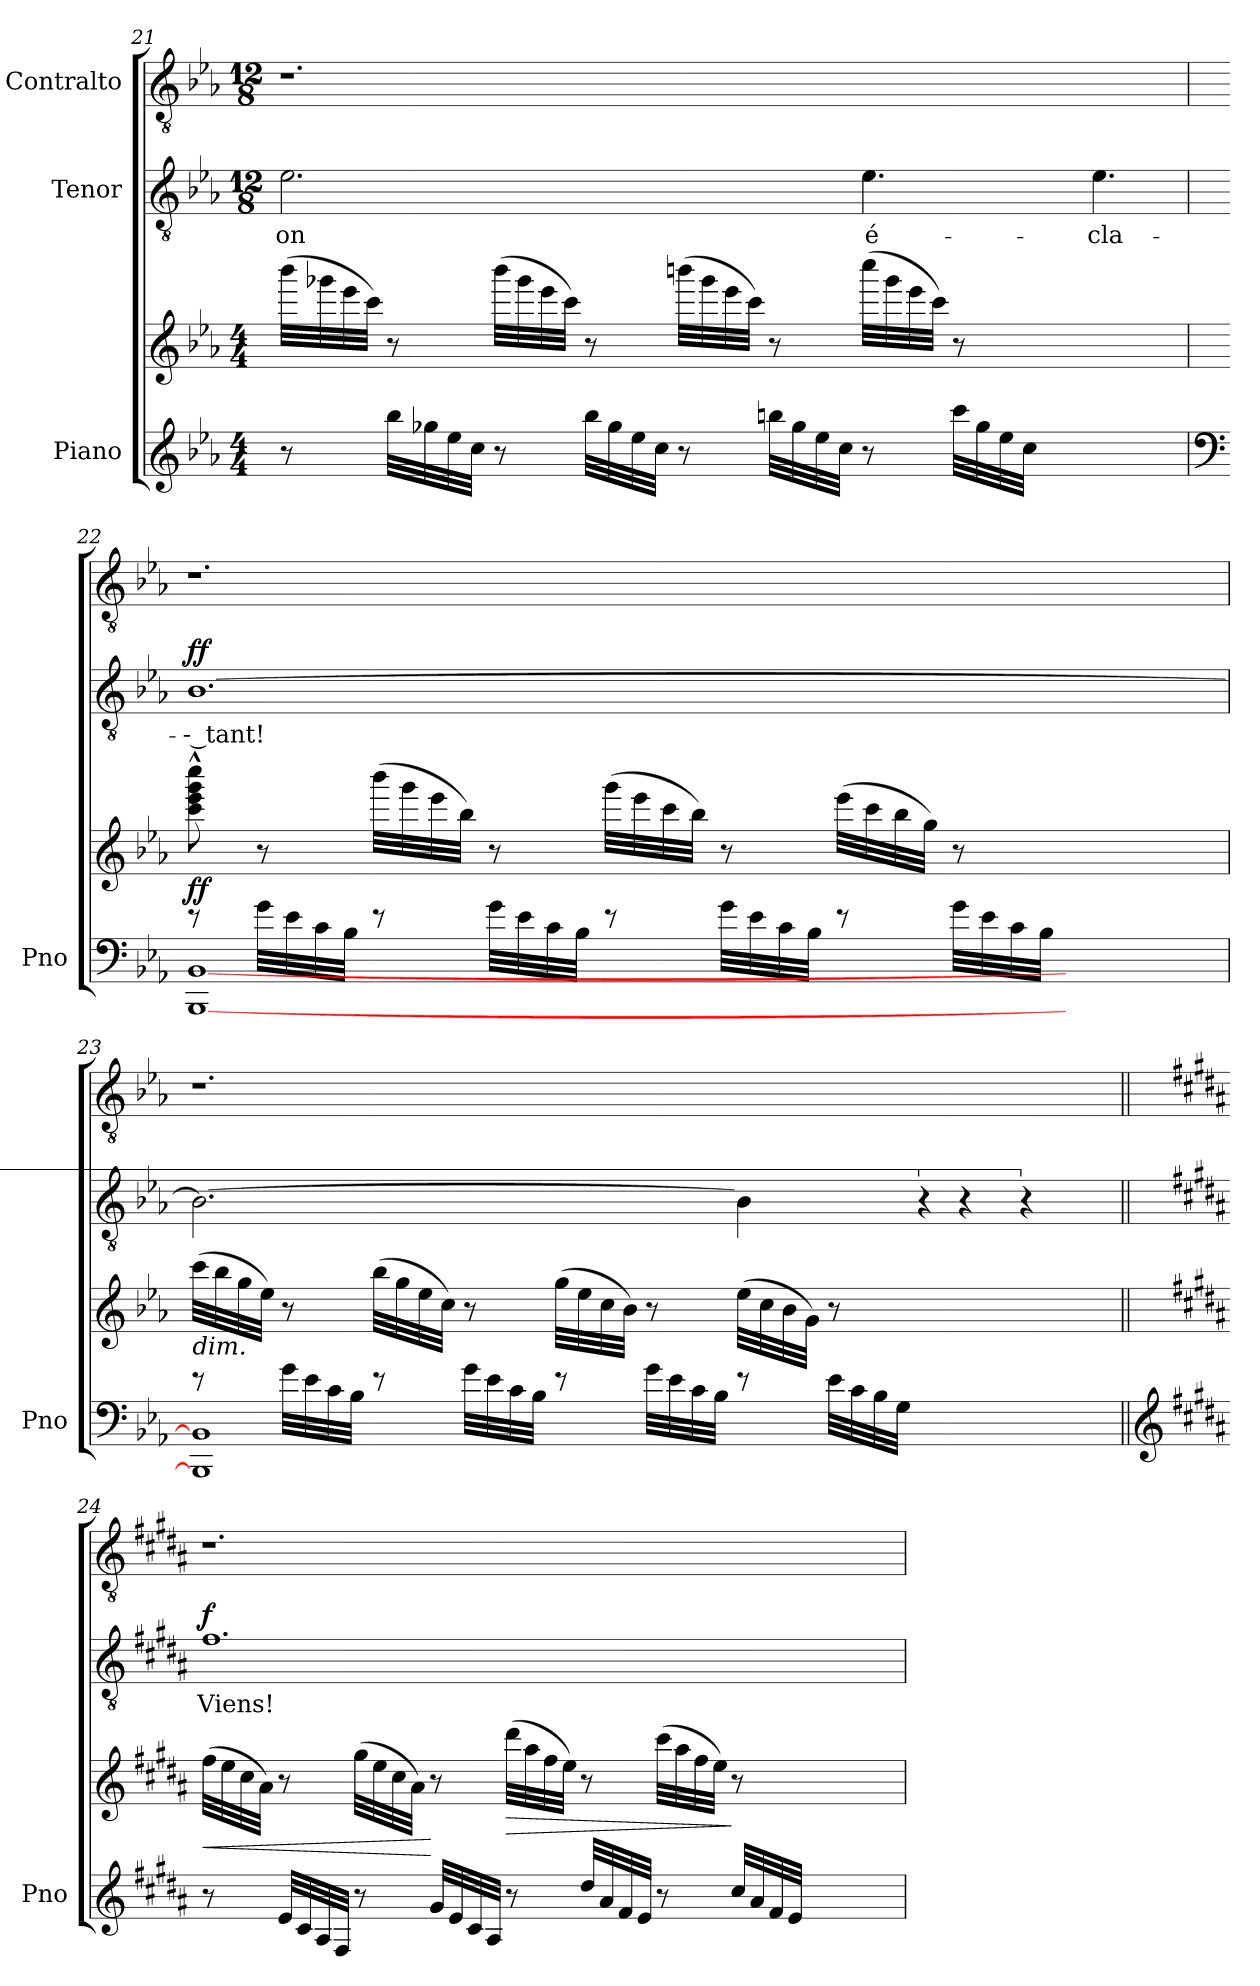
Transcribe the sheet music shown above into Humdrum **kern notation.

**kern	**kern	**dynam	**kern	**text	**dynam	**kern
*part3	*part3	*part3	*part2	*part2	*part2	*part1
*staff4	*staff3	*staff3/4	*staff2	*staff2	*staff2	*staff1
*I"Piano	*	*	*I"Tenor	*	*	*I"Contralto
*I'Pno	*	*	*	*	*	*
*clefG2	*clefG2	*	*clefGv2	*	*	*clefGv2
*k[b-e-a-]	*k[b-e-a-]	*	*k[b-e-a-]	*	*	*k[b-e-a-]
*M4/4	*M4/4	*	*M12/8	*	*	*M12/8
=21	=21	=21	=21	=21	=21	=21
8r	(32bbb-\LLL	.	2.e-\	-on	.	1.r
.	32ggg-X\	.	.	.	.	.
.	32eee-\	.	.	.	.	.
.	32ccc\JJJ)	.	.	.	.	.
32bb-\LLL	8r	.	.	.	.	.
32gg-X\	.	.	.	.	.	.
32ee-\	.	.	.	.	.	.
32cc\JJJ	.	.	.	.	.	.
8r	(32bbb-\LLL	.	.	.	.	.
.	32ggg-\	.	.	.	.	.
.	32eee-\	.	.	.	.	.
.	32ccc\JJJ)	.	.	.	.	.
32bb-\LLL	8r	.	.	.	.	.
32gg-\	.	.	.	.	.	.
32ee-\	.	.	.	.	.	.
32cc\JJJ	.	.	.	.	.	.
8r	(32bbbn\LLL	.	.	.	.	.
.	32ggg-\	.	.	.	.	.
.	32eee-\	.	.	.	.	.
.	32ccc\JJJ)	.	.	.	.	.
32bbn\LLL	8r	.	.	.	.	.
32gg-\	.	.	.	.	.	.
32ee-\	.	.	.	.	.	.
32cc\JJJ	.	.	.	.	.	.
8r	(32cccc\LLL	.	4.e-\	é-	.	.
.	32ggg-\	.	.	.	.	.
.	32eee-\	.	.	.	.	.
.	32ccc\JJJ)	.	.	.	.	.
32ccc\LLL	8r	.	.	.	.	.
32gg-\	.	.	.	.	.	.
32ee-\	.	.	.	.	.	.
32cc\JJJ	.	.	.	.	.	.
2ryy	2ryy	.	.	.	.	.
.	.	.	4.e-\	-cla-	.	.
=22	=22	=22	=22	=22	=22	=22
*clefF4	*	*	*	*	*	*
*^	*	*	*	*	*	*
!	!	!	!LO:DY:b	!	!	!LO:DY:a	!
8r	[1BBB- [1BB-	8ccc\^^ 8eee-\^^ 8ggg\^^ 8cccc\^^	ff	[1.B-	-- tant!	ff	1.r
32g\LLL	.	8r	.	.	.	.	.
32e-\	.	.	.	.	.	.	.
32c\	.	.	.	.	.	.	.
32B-\JJJ	.	.	.	.	.	.	.
8r	.	(32bbb-\LLL	.	.	.	.	.
.	.	32ggg\	.	.	.	.	.
.	.	32eee-\	.	.	.	.	.
.	.	32bb-\JJJ)	.	.	.	.	.
32g\LLL	.	8r	.	.	.	.	.
32e-\	.	.	.	.	.	.	.
32c\	.	.	.	.	.	.	.
32B-\JJJ	.	.	.	.	.	.	.
8r	.	(32ggg\LLL	.	.	.	.	.
.	.	32eee-\	.	.	.	.	.
.	.	32ccc\	.	.	.	.	.
.	.	32bb-\JJJ)	.	.	.	.	.
32g\LLL	.	8r	.	.	.	.	.
32e-\	.	.	.	.	.	.	.
32c\	.	.	.	.	.	.	.
32B-\JJJ	.	.	.	.	.	.	.
8r	.	(32eee-\LLL	.	.	.	.	.
.	.	32ccc\	.	.	.	.	.
.	.	32bb-\	.	.	.	.	.
.	.	32gg\JJJ)	.	.	.	.	.
32g\LLL	.	8r	.	.	.	.	.
32e-\	.	.	.	.	.	.	.
32c\	.	.	.	.	.	.	.
32B-\JJJ	.	.	.	.	.	.	.
2ryy	2ryy	2ryy	.	.	.	.	.
=23	=23	=23	=23	=23	=23	=23	=23
!	!	!LO:TX:b:i:t=dim.	!	!	!	!	!
8r	1BBB-] 1BB-]	(>32ccc\LLL	.	2.B-\_	.	.	1.r
.	.	32bb-\	.	.	.	.	.
.	.	32gg\	.	.	.	.	.
.	.	32ee-\JJJ)	.	.	.	.	.
32g\LLL	.	8r	.	.	.	.	.
32e-\	.	.	.	.	.	.	.
32c\	.	.	.	.	.	.	.
32B-\JJJ	.	.	.	.	.	.	.
8r	.	(>32bb-\LLL	.	.	.	.	.
.	.	32gg\	.	.	.	.	.
.	.	32ee-\	.	.	.	.	.
.	.	32cc\JJJ)	.	.	.	.	.
32g\LLL	.	8r	.	.	.	.	.
32e-\	.	.	.	.	.	.	.
32c\	.	.	.	.	.	.	.
32B-\JJJ	.	.	.	.	.	.	.
8r	.	(>32gg\LLL	.	.	.	.	.
.	.	32ee-\	.	.	.	.	.
.	.	32cc\	.	.	.	.	.
.	.	32b-\JJJ)	.	.	.	.	.
32g\LLL	.	8r	.	.	.	.	.
32e-\	.	.	.	.	.	.	.
32c\	.	.	.	.	.	.	.
32B-\JJJ	.	.	.	.	.	.	.
8r	.	(>32ee-\LLL	.	4B-\]	.	.	.
.	.	32cc\	.	.	.	.	.
.	.	32b-\	.	.	.	.	.
.	.	32g\JJJ)	.	.	.	.	.
32e-\LLL	.	8r	.	.	.	.	.
32c\	.	.	.	.	.	.	.
32B-\	.	.	.	.	.	.	.
32G\JJJ	.	.	.	.	.	.	.
!	!	!	!	!LO:N:vis=8	!	!	!
2ryy	2ryy	2ryy	.	12r	.	.	.
!	!	!	!	!LO:N:vis=4	!	!	!
.	.	.	.	6r	.	.	.
!	!	!	!	!LO:N:vis=8	!	!	!
.	.	.	.	12r	.	.	.
.	.	.	.	6ryy	.	.	.
*v	*v	*	*	*	*	*	*
=24||	=24||	=24||	=24||	=24||	=24||	=24||
*clefG2	*	*	*	*	*	*
*k[f#c#g#d#a#]	*k[f#c#g#d#a#]	*	*k[f#c#g#d#a#]	*	*	*k[f#c#g#d#a#]
!	!	!LO:HP:b	!	!	!LO:DY:a	!
8r	(32ff#\LLL	<	1.f#	Viens!	f	1.r
.	32ee\	.	.	.	.	.
.	32cc#\	.	.	.	.	.
.	32a#\JJJ)	.	.	.	.	.
32e/LLL	8r	.	.	.	.	.
32c#/	.	.	.	.	.	.
32A#/	.	.	.	.	.	.
32F#/JJJ	.	.	.	.	.	.
8r	(32gg#\LLL	.	.	.	.	.
.	32ee\	.	.	.	.	.
.	32cc#\	.	.	.	.	.
.	32a#\JJJ)	.	.	.	.	.
32g#/LLL	8r	[	.	.	.	.
32e/	.	.	.	.	.	.
32c#/	.	.	.	.	.	.
32A#/JJJ	.	.	.	.	.	.
!	!	!LO:HP:b	!	!	!	!
8r	(32ddd#\LLL	>	.	.	.	.
.	32aa#\	.	.	.	.	.
.	32ff#\	.	.	.	.	.
.	32ee\JJJ)	.	.	.	.	.
32dd#/LLL	8r	.	.	.	.	.
32a#/	.	.	.	.	.	.
32f#/	.	.	.	.	.	.
32e/JJJ	.	.	.	.	.	.
8r	(32ccc#\LLL	.	.	.	.	.
.	32aa#\	.	.	.	.	.
.	32ff#\	.	.	.	.	.
.	32ee\JJJ)	.	.	.	.	.
32cc#/LLL	8r	]	.	.	.	.
32a#/	.	.	.	.	.	.
32f#/	.	.	.	.	.	.
32e/JJJ	.	.	.	.	.	.
2ryy	2ryy	.	.	.	.	.
=	=	=	=	=	=	=
*-	*-	*-	*-	*-	*-	*-
